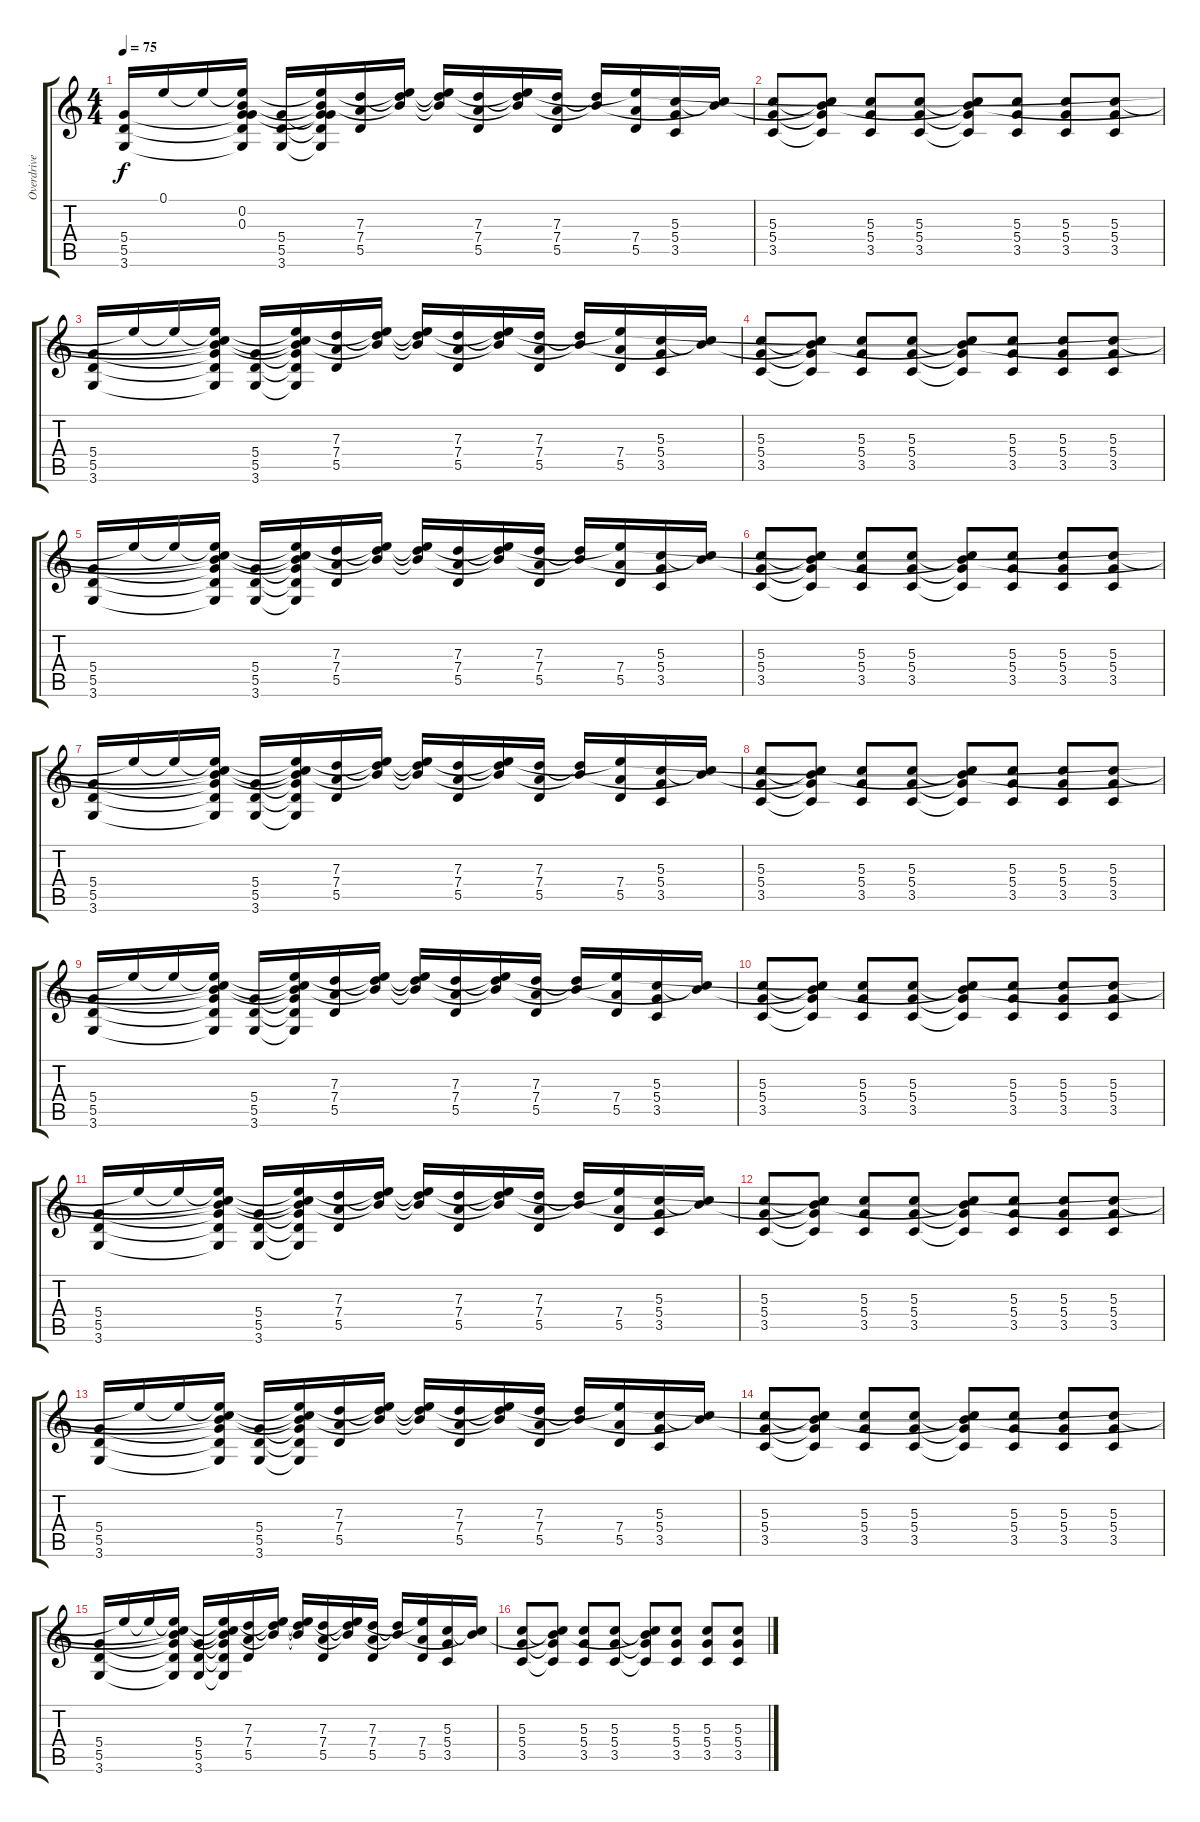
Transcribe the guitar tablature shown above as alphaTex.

\track ("Overdrive Gitár" "Overdrive ") {instrument overdrivenguitar}
\staff {score tabs}
\tuning (E4 B3 G3 D3 A2 E2) {hide}
\ts (4 4)
\tempo 75
\clef g2
\ks c
(5.4 5.5 3.6).16{dy f} 0.1.16 0.1{t}.16 (0.1{t} 0.2 0.3 5.4{t} 5.5{t} 3.6{t}).16 (5.4 5.5 3.6).16 (0.1{t} 0.2{t} 0.3{t} 5.4{t} 5.5{t} 3.6{t}).16 (7.3 7.4 5.5).16 (0.1{t} 0.2{t} 7.3{t}).16 (0.1{t} 0.2{t} 7.3{t}).16 (7.3 7.4 5.5).16 (0.1{t} 0.2{t} 7.3{t}).16 (7.3 7.4 5.5).16 (0.2{t} 7.3{t}).16 (0.1{t} 7.4 5.5).16 (5.3 5.4 3.5).16 (0.2{t} 5.3{t}).16 |
(5.3 5.4 3.5).8 (0.2{t} 5.3{t} 5.4{t} 3.5{t}).8 (5.3 5.4 3.5).8 (5.3 5.4 3.5).8 (0.2{t} 5.3{t} 5.4{t} 3.5{t}).8 (5.3 5.4 3.5).8 (5.3 5.4 3.5).8 (5.3 5.4 3.5).8 |
(5.4 5.5 3.6).16 0.1{t}.16 0.1{t}.16 (0.1{t} 0.2{t} 5.3{t} 5.4{t} 5.5{t} 3.6{t}).16 (5.4 5.5 3.6).16 (0.1{t} 0.2{t} 5.3{t} 5.4{t} 5.5{t} 3.6{t}).16 (7.3 7.4 5.5).16 (0.1{t} 0.2{t} 7.3{t}).16 (0.1{t} 0.2{t} 7.3{t}).16 (7.3 7.4 5.5).16 (0.1{t} 0.2{t} 7.3{t}).16 (7.3 7.4 5.5).16 (0.2{t} 7.3{t}).16 (0.1{t} 7.4 5.5).16 (5.3 5.4 3.5).16 (0.2{t} 5.3{t}).16 |
(5.3 5.4 3.5).8 (0.2{t} 5.3{t} 5.4{t} 3.5{t}).8 (5.3 5.4 3.5).8 (5.3 5.4 3.5).8 (0.2{t} 5.3{t} 5.4{t} 3.5{t}).8 (5.3 5.4 3.5).8 (5.3 5.4 3.5).8 (5.3 5.4 3.5).8 |
(5.4 5.5 3.6).16 0.1{t}.16 0.1{t}.16 (0.1{t} 0.2{t} 5.3{t} 5.4{t} 5.5{t} 3.6{t}).16 (5.4 5.5 3.6).16 (0.1{t} 0.2{t} 5.3{t} 5.4{t} 5.5{t} 3.6{t}).16 (7.3 7.4 5.5).16 (0.1{t} 0.2{t} 7.3{t}).16 (0.1{t} 0.2{t} 7.3{t}).16 (7.3 7.4 5.5).16 (0.1{t} 0.2{t} 7.3{t}).16 (7.3 7.4 5.5).16 (0.2{t} 7.3{t}).16 (0.1{t} 7.4 5.5).16 (5.3 5.4 3.5).16 (0.2{t} 5.3{t}).16 |
(5.3 5.4 3.5).8 (0.2{t} 5.3{t} 5.4{t} 3.5{t}).8 (5.3 5.4 3.5).8 (5.3 5.4 3.5).8 (0.2{t} 5.3{t} 5.4{t} 3.5{t}).8 (5.3 5.4 3.5).8 (5.3 5.4 3.5).8 (5.3 5.4 3.5).8 |
(5.4 5.5 3.6).16 0.1{t}.16 0.1{t}.16 (0.1{t} 0.2{t} 5.3{t} 5.4{t} 5.5{t} 3.6{t}).16 (5.4 5.5 3.6).16 (0.1{t} 0.2{t} 5.3{t} 5.4{t} 5.5{t} 3.6{t}).16 (7.3 7.4 5.5).16 (0.1{t} 0.2{t} 7.3{t}).16 (0.1{t} 0.2{t} 7.3{t}).16 (7.3 7.4 5.5).16 (0.1{t} 0.2{t} 7.3{t}).16 (7.3 7.4 5.5).16 (0.2{t} 7.3{t}).16 (0.1{t} 7.4 5.5).16 (5.3 5.4 3.5).16 (0.2{t} 5.3{t}).16 |
(5.3 5.4 3.5).8 (0.2{t} 5.3{t} 5.4{t} 3.5{t}).8 (5.3 5.4 3.5).8 (5.3 5.4 3.5).8 (0.2{t} 5.3{t} 5.4{t} 3.5{t}).8 (5.3 5.4 3.5).8 (5.3 5.4 3.5).8 (5.3 5.4 3.5).8 |
(5.4 5.5 3.6).16 0.1{t}.16 0.1{t}.16 (0.1{t} 0.2{t} 5.3{t} 5.4{t} 5.5{t} 3.6{t}).16 (5.4 5.5 3.6).16 (0.1{t} 0.2{t} 5.3{t} 5.4{t} 5.5{t} 3.6{t}).16 (7.3 7.4 5.5).16 (0.1{t} 0.2{t} 7.3{t}).16 (0.1{t} 0.2{t} 7.3{t}).16 (7.3 7.4 5.5).16 (0.1{t} 0.2{t} 7.3{t}).16 (7.3 7.4 5.5).16 (0.2{t} 7.3{t}).16 (0.1{t} 7.4 5.5).16 (5.3 5.4 3.5).16 (0.2{t} 5.3{t}).16 |
(5.3 5.4 3.5).8 (0.2{t} 5.3{t} 5.4{t} 3.5{t}).8 (5.3 5.4 3.5).8 (5.3 5.4 3.5).8 (0.2{t} 5.3{t} 5.4{t} 3.5{t}).8 (5.3 5.4 3.5).8 (5.3 5.4 3.5).8 (5.3 5.4 3.5).8 |
(5.4 5.5 3.6).16 0.1{t}.16 0.1{t}.16 (0.1{t} 0.2{t} 5.3{t} 5.4{t} 5.5{t} 3.6{t}).16 (5.4 5.5 3.6).16 (0.1{t} 0.2{t} 5.3{t} 5.4{t} 5.5{t} 3.6{t}).16 (7.3 7.4 5.5).16 (0.1{t} 0.2{t} 7.3{t}).16 (0.1{t} 0.2{t} 7.3{t}).16 (7.3 7.4 5.5).16 (0.1{t} 0.2{t} 7.3{t}).16 (7.3 7.4 5.5).16 (0.2{t} 7.3{t}).16 (0.1{t} 7.4 5.5).16 (5.3 5.4 3.5).16 (0.2{t} 5.3{t}).16 |
(5.3 5.4 3.5).8 (0.2{t} 5.3{t} 5.4{t} 3.5{t}).8 (5.3 5.4 3.5).8 (5.3 5.4 3.5).8 (0.2{t} 5.3{t} 5.4{t} 3.5{t}).8 (5.3 5.4 3.5).8 (5.3 5.4 3.5).8 (5.3 5.4 3.5).8 |
(5.4 5.5 3.6).16 0.1{t}.16 0.1{t}.16 (0.1{t} 0.2{t} 5.3{t} 5.4{t} 5.5{t} 3.6{t}).16 (5.4 5.5 3.6).16 (0.1{t} 0.2{t} 5.3{t} 5.4{t} 5.5{t} 3.6{t}).16 (7.3 7.4 5.5).16 (0.1{t} 0.2{t} 7.3{t}).16 (0.1{t} 0.2{t} 7.3{t}).16 (7.3 7.4 5.5).16 (0.1{t} 0.2{t} 7.3{t}).16 (7.3 7.4 5.5).16 (0.2{t} 7.3{t}).16 (0.1{t} 7.4 5.5).16 (5.3 5.4 3.5).16 (0.2{t} 5.3{t}).16 |
(5.3 5.4 3.5).8 (0.2{t} 5.3{t} 5.4{t} 3.5{t}).8 (5.3 5.4 3.5).8 (5.3 5.4 3.5).8 (0.2{t} 5.3{t} 5.4{t} 3.5{t}).8 (5.3 5.4 3.5).8 (5.3 5.4 3.5).8 (5.3 5.4 3.5).8 |
(5.4 5.5 3.6).16 0.1{t}.16 0.1{t}.16 (0.1{t} 0.2{t} 5.3{t} 5.4{t} 5.5{t} 3.6{t}).16 (5.4 5.5 3.6).16 (0.1{t} 0.2{t} 5.3{t} 5.4{t} 5.5{t} 3.6{t}).16 (7.3 7.4 5.5).16 (0.1{t} 0.2{t} 7.3{t}).16 (0.1{t} 0.2{t} 7.3{t}).16 (7.3 7.4 5.5).16 (0.1{t} 0.2{t} 7.3{t}).16 (7.3 7.4 5.5).16 (0.2{t} 7.3{t}).16 (0.1{t} 7.4 5.5).16 (5.3 5.4 3.5).16 (0.2{t} 5.3{t}).16 |
(5.3 5.4 3.5).8 (0.2{t} 5.3{t} 5.4{t} 3.5{t}).8 (5.3 5.4 3.5).8 (5.3 5.4 3.5).8 (0.2{t} 5.3{t} 5.4{t} 3.5{t}).8 (5.3 5.4 3.5).8 (5.3 5.4 3.5).8 (5.3 5.4 3.5).8
